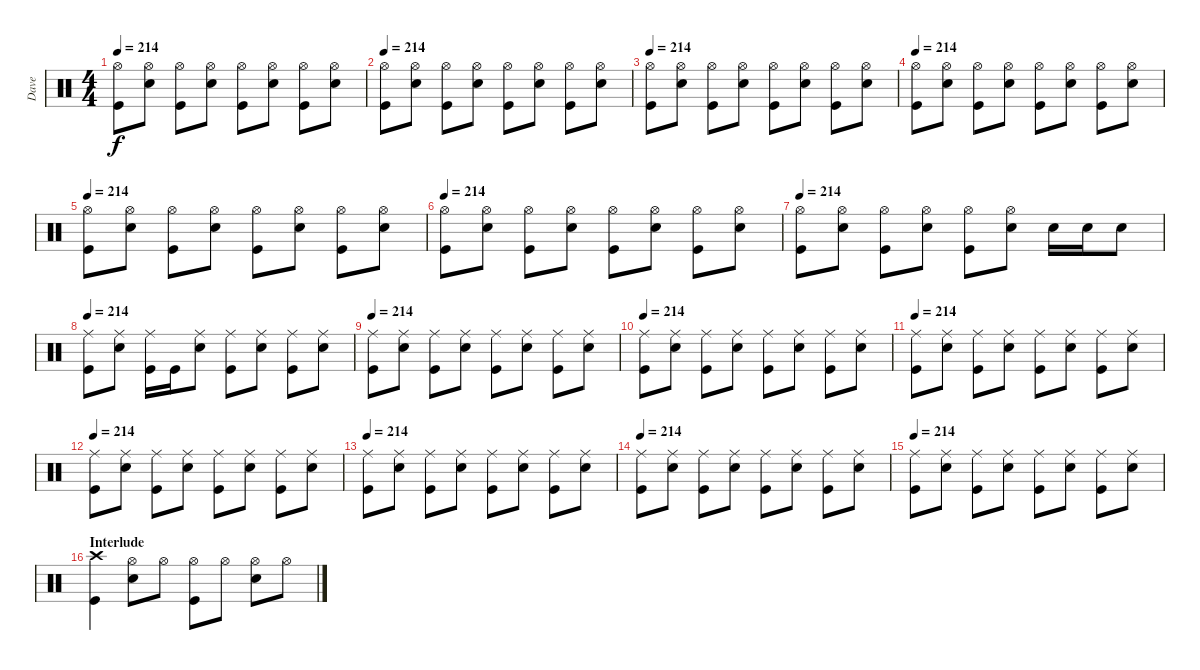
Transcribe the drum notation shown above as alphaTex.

\track ("Dave" "Dave") {instrument percussion}
\staff {score}
\articulation defaults
\ts (4 4)
\tempo 214
\clef neutral
\ks c
("Hi-Hat (open)" "Kick (hit)").8{dy f} ("Hi-Hat (open)" "Snare (hit) 2").8 ("Hi-Hat (open)" "Kick (hit)").8 ("Hi-Hat (open)" "Snare (hit) 2").8 ("Hi-Hat (open)" "Kick (hit)").8 ("Hi-Hat (open)" "Snare (hit) 2").8 ("Hi-Hat (open)" "Kick (hit)").8 ("Hi-Hat (open)" "Snare (hit) 2").8 |
\tempo 214
("Hi-Hat (open)" "Kick (hit)").8 ("Hi-Hat (open)" "Snare (hit) 2").8 ("Hi-Hat (open)" "Kick (hit)").8 ("Hi-Hat (open)" "Snare (hit) 2").8 ("Hi-Hat (open)" "Kick (hit)").8 ("Hi-Hat (open)" "Snare (hit) 2").8 ("Hi-Hat (open)" "Kick (hit)").8 ("Hi-Hat (open)" "Snare (hit) 2").8 |
\tempo 214
("Hi-Hat (open)" "Kick (hit)").8 ("Hi-Hat (open)" "Snare (hit) 2").8 ("Hi-Hat (open)" "Kick (hit)").8 ("Hi-Hat (open)" "Snare (hit) 2").8 ("Hi-Hat (open)" "Kick (hit)").8 ("Hi-Hat (open)" "Snare (hit) 2").8 ("Hi-Hat (open)" "Kick (hit)").8 ("Hi-Hat (open)" "Snare (hit) 2").8 |
\tempo 214
("Hi-Hat (open)" "Kick (hit)").8 ("Hi-Hat (open)" "Snare (hit) 2").8 ("Hi-Hat (open)" "Kick (hit)").8 ("Hi-Hat (open)" "Snare (hit) 2").8 ("Hi-Hat (open)" "Kick (hit)").8 ("Hi-Hat (open)" "Snare (hit) 2").8 ("Hi-Hat (open)" "Kick (hit)").8 ("Hi-Hat (open)" "Snare (hit) 2").8 |
\tempo 214
("Hi-Hat (open)" "Kick (hit)").8 ("Hi-Hat (open)" "Snare (hit) 2").8 ("Hi-Hat (open)" "Kick (hit)").8 ("Hi-Hat (open)" "Snare (hit) 2").8 ("Hi-Hat (open)" "Kick (hit)").8 ("Hi-Hat (open)" "Snare (hit) 2").8 ("Hi-Hat (open)" "Kick (hit)").8 ("Hi-Hat (open)" "Snare (hit) 2").8 |
\tempo 214
("Hi-Hat (open)" "Kick (hit)").8 ("Hi-Hat (open)" "Snare (hit) 2").8 ("Hi-Hat (open)" "Kick (hit)").8 ("Hi-Hat (open)" "Snare (hit) 2").8 ("Hi-Hat (open)" "Kick (hit)").8 ("Hi-Hat (open)" "Snare (hit) 2").8 ("Hi-Hat (open)" "Kick (hit)").8 ("Hi-Hat (open)" "Snare (hit) 2").8 |
\tempo 214
("Hi-Hat (open)" "Kick (hit)").8 ("Hi-Hat (open)" "Snare (hit) 2").8 ("Hi-Hat (open)" "Kick (hit)").8 ("Hi-Hat (open)" "Snare (hit) 2").8 ("Hi-Hat (open)" "Kick (hit)").8 ("Hi-Hat (open)" "Snare (hit) 2").8 "Snare (hit) 2".16 "Snare (hit) 2".16 "Snare (hit) 2".8 |
\tempo 214
("Ride (middle)" "Kick (hit)").8 ("Ride (middle)" "Snare (hit) 2").8 ("Ride (middle)" "Kick (hit)").16 "Kick (hit)".16 ("Ride (middle)" "Snare (hit) 2").8 ("Ride (middle)" "Kick (hit)").8 ("Ride (middle)" "Snare (hit) 2").8 ("Ride (middle)" "Kick (hit)").8 ("Ride (middle)" "Snare (hit) 2").8 |
\tempo 214
("Ride (middle)" "Kick (hit)").8 ("Ride (middle)" "Snare (hit) 2").8 ("Ride (middle)" "Kick (hit)").8 ("Ride (middle)" "Snare (hit) 2").8 ("Ride (middle)" "Kick (hit)").8 ("Ride (middle)" "Snare (hit) 2").8 ("Ride (middle)" "Kick (hit)").8 ("Ride (middle)" "Snare (hit) 2").8 |
\tempo 214
("Ride (middle)" "Kick (hit)").8 ("Ride (middle)" "Snare (hit) 2").8 ("Ride (middle)" "Kick (hit)").8 ("Ride (middle)" "Snare (hit) 2").8 ("Ride (middle)" "Kick (hit)").8 ("Ride (middle)" "Snare (hit) 2").8 ("Ride (middle)" "Kick (hit)").8 ("Ride (middle)" "Snare (hit) 2").8 |
\tempo 214
("Ride (middle)" "Kick (hit)").8 ("Ride (middle)" "Snare (hit) 2").8 ("Ride (middle)" "Kick (hit)").8 ("Ride (middle)" "Snare (hit) 2").8 ("Ride (middle)" "Kick (hit)").8 ("Ride (middle)" "Snare (hit) 2").8 ("Ride (middle)" "Kick (hit)").8 ("Ride (middle)" "Snare (hit) 2").8 |
\tempo 214
("Ride (middle)" "Kick (hit)").8 ("Ride (middle)" "Snare (hit) 2").8 ("Ride (middle)" "Kick (hit)").8 ("Ride (middle)" "Snare (hit) 2").8 ("Ride (middle)" "Kick (hit)").8 ("Ride (middle)" "Snare (hit) 2").8 ("Ride (middle)" "Kick (hit)").8 ("Ride (middle)" "Snare (hit) 2").8 |
\tempo 214
("Ride (middle)" "Kick (hit)").8 ("Ride (middle)" "Snare (hit) 2").8 ("Ride (middle)" "Kick (hit)").8 ("Ride (middle)" "Snare (hit) 2").8 ("Ride (middle)" "Kick (hit)").8 ("Ride (middle)" "Snare (hit) 2").8 ("Ride (middle)" "Kick (hit)").8 ("Ride (middle)" "Snare (hit) 2").8 |
\tempo 214
("Ride (middle)" "Kick (hit)").8 ("Ride (middle)" "Snare (hit) 2").8 ("Ride (middle)" "Kick (hit)").8 ("Ride (middle)" "Snare (hit) 2").8 ("Ride (middle)" "Kick (hit)").8 ("Ride (middle)" "Snare (hit) 2").8 ("Ride (middle)" "Kick (hit)").8 ("Ride (middle)" "Snare (hit) 2").8 |
\tempo 214
("Ride (middle)" "Kick (hit)").8 ("Ride (middle)" "Snare (hit) 2").8 ("Ride (middle)" "Kick (hit)").8 ("Ride (middle)" "Snare (hit) 2").8 ("Ride (middle)" "Kick (hit)").8 ("Ride (middle)" "Snare (hit) 2").8 ("Ride (middle)" "Kick (hit)").8 ("Ride (middle)" "Snare (hit) 2").8 |
\section ("" "Interlude")
("Crash high (hit)" "Kick (hit)").4 ("Hi-Hat (open)" "Snare (hit) 2").8 "Hi-Hat (open)".8 ("Hi-Hat (open)" "Kick (hit)").8 "Hi-Hat (open)".8 ("Hi-Hat (open)" "Snare (hit) 2").8 "Hi-Hat (open)".8
